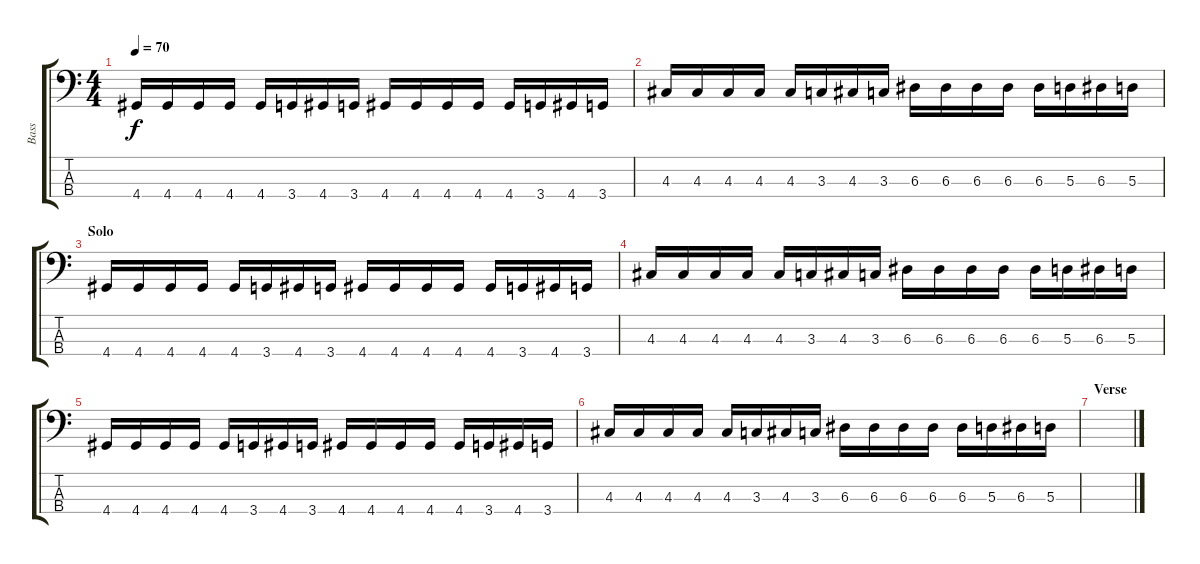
\track ("Bass" "Bass") {instrument electricbassfinger}
\staff {score tabs}
\tuning (G2 D2 A1 E1) {hide}
\ts (4 4)
\tempo 70
\clef f4
\ks c
4.4.16{dy f} 4.4.16 4.4.16 4.4.16 4.4.16 3.4.16 4.4.16 3.4.16 4.4.16 4.4.16 4.4.16 4.4.16 4.4.16 3.4.16 4.4.16 3.4.16 |
4.3.16 4.3.16 4.3.16 4.3.16 4.3.16 3.3.16 4.3.16 3.3.16 6.3.16 6.3.16 6.3.16 6.3.16 6.3.16 5.3.16 6.3.16 5.3.16 |
\section ("" "Solo")
4.4.16 4.4.16 4.4.16 4.4.16 4.4.16 3.4.16 4.4.16 3.4.16 4.4.16 4.4.16 4.4.16 4.4.16 4.4.16 3.4.16 4.4.16 3.4.16 |
4.3.16 4.3.16 4.3.16 4.3.16 4.3.16 3.3.16 4.3.16 3.3.16 6.3.16 6.3.16 6.3.16 6.3.16 6.3.16 5.3.16 6.3.16 5.3.16 |
4.4.16 4.4.16 4.4.16 4.4.16 4.4.16 3.4.16 4.4.16 3.4.16 4.4.16 4.4.16 4.4.16 4.4.16 4.4.16 3.4.16 4.4.16 3.4.16 |
4.3.16 4.3.16 4.3.16 4.3.16 4.3.16 3.3.16 4.3.16 3.3.16 6.3.16 6.3.16 6.3.16 6.3.16 6.3.16 5.3.16 6.3.16 5.3.16 |
\section ("" "Verse")
